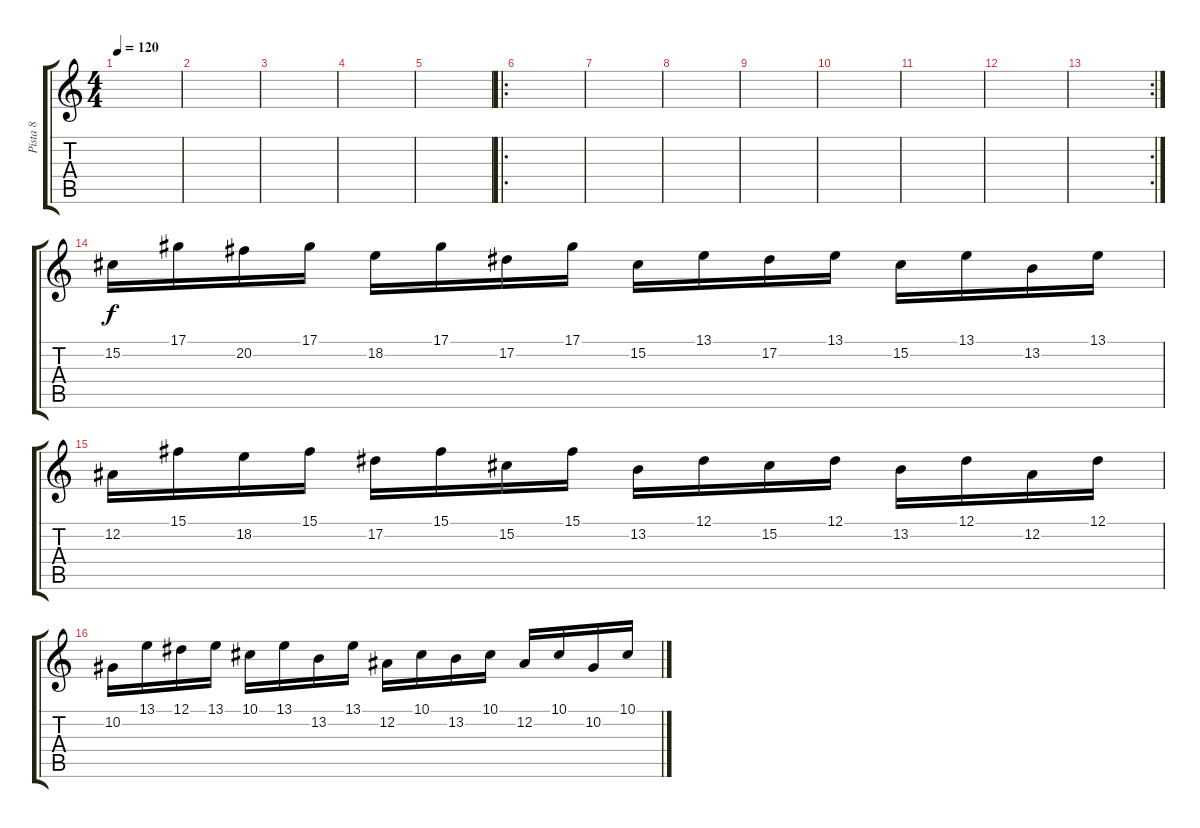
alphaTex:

\track ("Pista 8" "Pista 8") {instrument stringensemble1}
\staff {score tabs}
\tuning (Eb4 Bb3 Gb3 Db3 Ab2 Eb2) {hide}
\ts (4 4)
\tempo 120
\clef g2
\ks c
|
|
|
|
|
\ro
|
|
|
|
|
|
|
\rc 2
|
15.2.16 17.1.16 20.2.16 17.1.16 18.2.16 17.1.16 17.2.16 17.1.16 15.2.16 13.1.16 17.2.16 13.1.16 15.2.16 13.1.16 13.2.16 13.1.16 |
12.2.16 15.1.16 18.2.16 15.1.16 17.2.16 15.1.16 15.2.16 15.1.16 13.2.16 12.1.16 15.2.16 12.1.16 13.2.16 12.1.16 12.2.16 12.1.16 |
10.2.16 13.1.16 12.1.16 13.1.16 10.1.16 13.1.16 13.2.16 13.1.16 12.2.16 10.1.16 13.2.16 10.1.16 12.2.16 10.1.16 10.2.16 10.1.16
